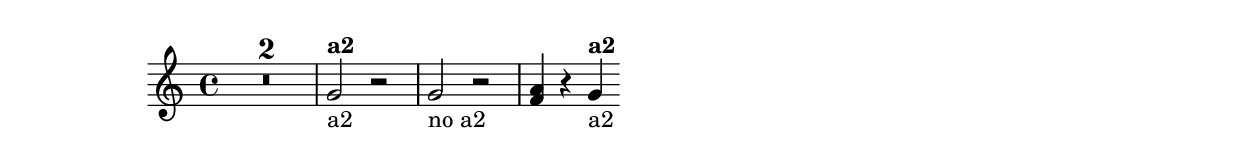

\version "2.3.22"
\header {
    texidoc ="The a2 string is printed only on notes (i.e. not on rests),
and only after chords, solo or polyphony."
    }

vone =  \relative a' { R1*2 g2 r2 g2 r2 a4 r4 g }
vtwo =  \relative a' { R1*2 g2 r2 g2 r2 f4 r4 g }

comment = \relative { s1*2 s2_"a2" s2 s2_"no a2" s2 s4 s4 s4_"a2" } 

\layout { raggedright = ##T }

\new Staff << \set Score.skipBars = ##t 
   \partcombine \vone \vtwo
   \comment
>>
 
